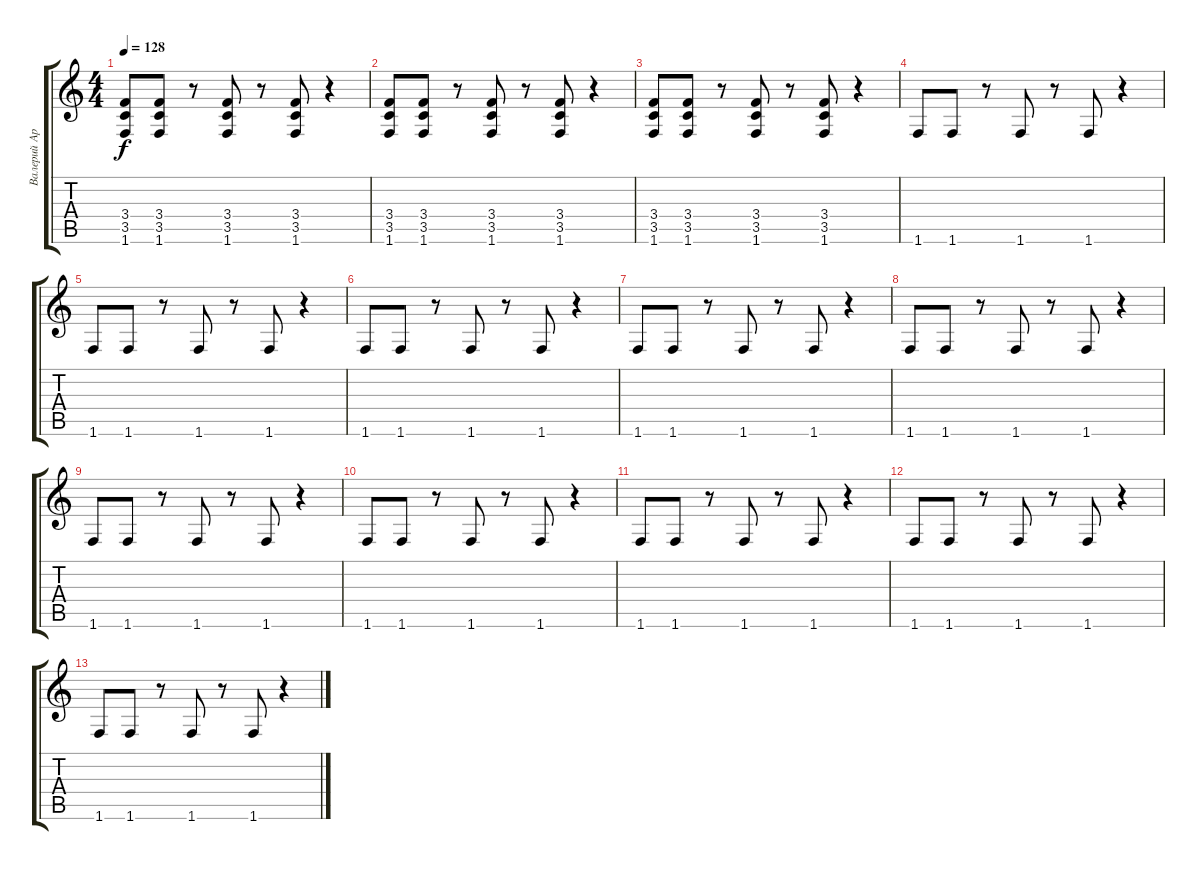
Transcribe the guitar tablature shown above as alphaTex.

\track ("Валерий Аркадин (гитара)" "Валерий Ар") {instrument distortionguitar}
\staff {score tabs}
\tuning (E4 B3 G3 D3 A2 E2) {hide}
\ts (4 4)
\tempo 128
\clef g2
\ks c
(3.4 3.5 1.6).8{dy f} (3.4 3.5 1.6).8 r.8 (3.4 3.5 1.6).8 r.8 (3.4 3.5 1.6).8 r.4 |
(3.4 3.5 1.6).8 (3.4 3.5 1.6).8 r.8 (3.4 3.5 1.6).8 r.8 (3.4 3.5 1.6).8 r.4 |
(3.4 3.5 1.6).8 (3.4 3.5 1.6).8 r.8 (3.4 3.5 1.6).8 r.8 (3.4 3.5 1.6).8 r.4 |
1.6.8 1.6.8 r.8 1.6.8 r.8 1.6.8 r.4 |
1.6.8 1.6.8 r.8 1.6.8 r.8 1.6.8 r.4 |
1.6.8 1.6.8 r.8 1.6.8 r.8 1.6.8 r.4 |
1.6.8 1.6.8 r.8 1.6.8 r.8 1.6.8 r.4 |
1.6.8 1.6.8 r.8 1.6.8 r.8 1.6.8 r.4 |
1.6.8 1.6.8 r.8 1.6.8 r.8 1.6.8 r.4 |
1.6.8 1.6.8 r.8 1.6.8 r.8 1.6.8 r.4 |
1.6.8 1.6.8 r.8 1.6.8 r.8 1.6.8 r.4 |
1.6.8 1.6.8 r.8 1.6.8 r.8 1.6.8 r.4 |
1.6.8 1.6.8 r.8 1.6.8 r.8 1.6.8 r.4
